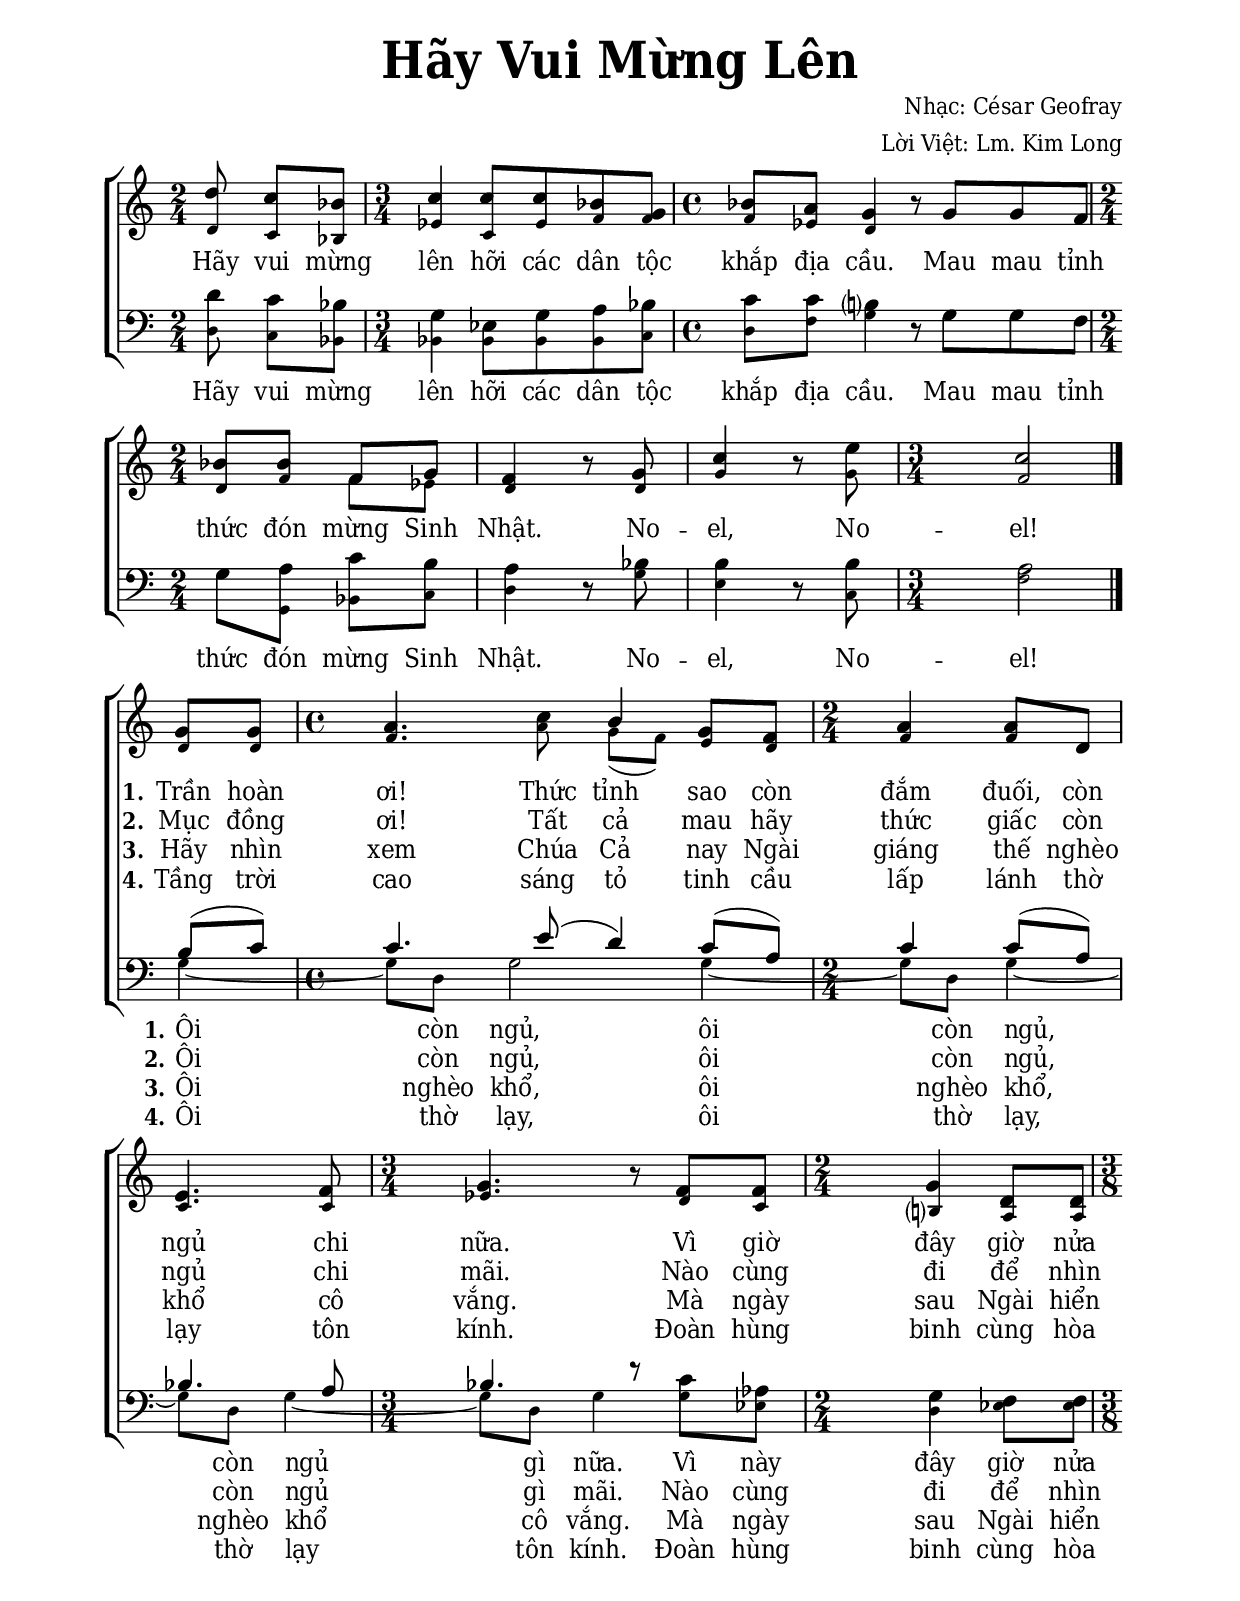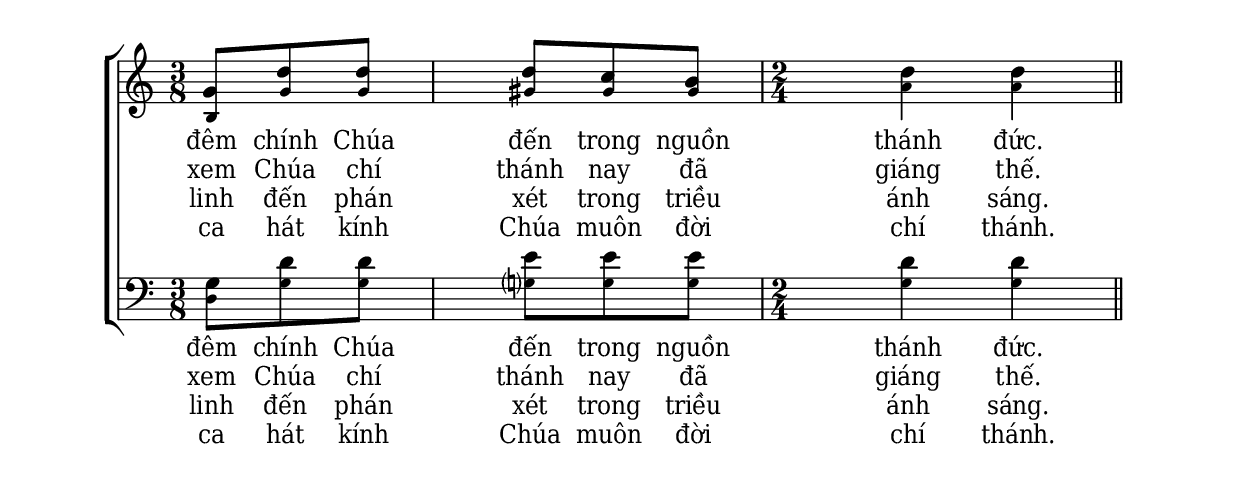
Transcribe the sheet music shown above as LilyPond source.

% Cài đặt chung
\version "2.22.1"
\include "english.ly"

\header {
  title = \markup { \fontsize #3 "Hãy Vui Mừng Lên" }
  composer = "Nhạc: César Geofray"
  arranger = "Lời Việt: Lm. Kim Long"
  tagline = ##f
}

% Nhạc
nhacPhienKhucSop = \relative c'' {
  \autoPageBreaksOff
  \partial 4. d8 c bf |
  \time 3/4
  c4 c8 c bf g |
  \time 4/4
  bf a g4 r8 g g f |
  \time 2/4
  bf bf f g |
  f4 r8 g |
  c4 r8 e |
  \time 3/4 c2 \bar "|." \break
  
  g8 g |
  \time 4/4
  a4. c8 b4 g8 f |
  \time 2/4 a4 a8 d, |
  e4. f8 |
  \time 3/4
  g4. r8 f f |
  \time 2/4 g4 d8 d |
  \pageBreak
  
  \time 3/8
  g d' d |
  d c b |
  \time 2/4
  d4 d \bar "||"
}

nhacPhienKhucAlto = \relative c' {
  d8 c bf |
  \time 3/4
  ef4 c8 ef f f |
  \time 4/4 f ef d4 r8 g g f |
  \time 2/4
  d f f [ef] |
  d4 r8 d |
  g4 r8 g |
  \time 3/4
  f2
  d8 d |
  \time 4/4
  f4. a8 g (f) e d |
  \time 2/4
  f4 f8 d |
  c4. c8 |
  \time 3/4
  ef4. r8 d c |
  \time 2/4
  b!?4 a8 a |
  \time 3/8
  b g' g |
  gs gs gs |
  \time 2/4 a4 a
}

nhacPhienKhucTenor = \relative c' {
  d8 c bf |
  \time 3/4
  g4 ef8 g a bf |
  \time 4/4
  c c b!?4 r8 g g f |
  \time 2/4
  g a c b |
  a4 r8 bf |
  b4 r8 b |
  \time 3/4
  a2
  b8 (c) |
  \time 4/4
  c4. e8 (d4) c8 (a) |
  \time 2/4
  c4 c8 (a) |
  bf4. a8 |
  \time 3/4
  bf4. r8 c af |
  \time 2/4
  g4 f8 f |
  \time 3/8
  g d' d |
  e e e |
  \time 2/4
  d4 d
}

nhacPhienKhucBas = \relative c {
  d8 c bf |
  \time 3/4
  bf4 bf8 bf bf c |
  \time 4/4
  d f g4 r8 g g f |
  \time 2/4
  g g, bf c |
  d4 r8 g |
  e4 r8 c |
  \time 3/4
  f2
  g4 ~ |
  \time 4/4
  g8 d g2 g4 ~ |
  \time 2/4
  g8 d g4 ~ |
  g8 d g4 ~ |
  \time 3/4
  g8 d g4 g8 ef |
  \time 2/4
  d4 ef8 ef |
  \time 3/8
  d g g |
  g!? g g |
  \time 2/4 g4 g
}

% Lời
loiPhienKhucSopMot = \lyricmode {
  Hãy vui mừng lên hỡi các dân tộc khắp địa cầu.
  Mau mau tỉnh thức đón mừng Sinh Nhật.
  No -- el, No -- el!
  \set stanza = "1."
  Trần hoàn ơi! Thức tỉnh sao còn đắm đuối,
  còn ngủ chi nữa.
  Vì giờ đây giờ nửa đêm chính Chúa đến trong nguồn thánh đức.
}

loiPhienKhucSopHai = \lyricmode {
  \repeat unfold 23 { _ }
  \set stanza = "2."
  Mục đồng ơi! Tất cả mau hãy thức giấc còn ngủ chi mãi.
  Nào cùng đi để nhìn xem Chúa chí thánh nay đã giáng thế.
}

loiPhienKhucSopBa = \lyricmode {
  \repeat unfold 23 { _ }
  \set stanza = "3."
  Hãy nhìn xem Chúa Cả nay Ngài giáng thế nghèo khổ cô vắng.
  Mà ngày sau Ngài hiển linh đến phán xét trong triều ánh sáng.
}

loiPhienKhucSopBon = \lyricmode {
  \repeat unfold 23 { _ }
  \set stanza = "4."
  Tầng trời cao sáng tỏ tinh cầu lấp lánh thờ lạy tôn kính.
  Đoàn hùng binh cùng hòa ca hát kính Chúa muôn đời chí thánh.
}

loiPhienKhucBasMot = \lyricmode {
  Hãy vui mừng lên hỡi các dân tộc khắp địa cầu.
  Mau mau tỉnh thức đón mừng Sinh Nhật.
  No -- el, No -- el!
  \set stanza = "1."
  Ôi còn ngủ, ôi còn ngủ, còn ngủ gì nữa.
  Vì này đây giờ nửa đêm chính Chúa đến trong nguồn thánh đức.
}

loiPhienKhucBasHai = \lyricmode {
  \repeat unfold 23 { _ }
  \set stanza = "2."
  Ôi còn ngủ, ôi còn ngủ, còn ngủ gì mãi.
  Nào cùng đi để nhìn xem Chúa chí thánh nay đã giáng thế.
}

loiPhienKhucBasBa = \lyricmode {
  \repeat unfold 23 { _ }
  \set stanza = "3."
  Ôi nghèo khổ, ôi nghèo khổ, nghèo khổ cô vắng.
  Mà ngày sau Ngài hiển linh đến phán xét trong triều ánh sáng.
}

loiPhienKhucBasBon = \lyricmode {
  \repeat unfold 23 { _ }
  \set stanza = "4."
  Ôi thờ lạy, ôi thờ lạy, thờ lạy tôn kính.
  Đoàn hùng binh cùng hòa ca hát kính Chúa muôn đời chí thánh.
}

% Dàn trang
\paper {
  #(set-paper-size "a4")
  top-margin = 15\mm
  bottom-margin = 20\mm
  left-margin = 20\mm
  right-margin = 20\mm
  indent = #0
  #(define fonts
    (make-pango-font-tree
      "Deja Vu Serif Condensed"
      "Deja Vu Serif Condensed"
      "Deja Vu Serif Condensed"
      (/ 20 20)))
  print-page-number = #f
  %page-count = #1
  %systems-per-page = 4
}

TongNhip = {
  \key c \major \time 2/4
  \set Timing.beamExceptions = #'()
  \set Timing.baseMoment = #(ly:make-moment 1/4)
}

% Đổi kích thước nốt cho bè phụ
notBePhu =
#(define-music-function (font-size music) (number? ly:music?)
   (for-some-music
     (lambda (m)
       (if (music-is-of-type? m 'rhythmic-event)
           (begin
             (set! (ly:music-property m 'tweaks)
                   (cons `(font-size . ,font-size)
                         (ly:music-property m 'tweaks)))
             #t)
           #f))
     music)
   music)

\score {
  \new ChoirStaff <<
    \new Staff \with {
        \consists "Merge_rests_engraver"
        printPartCombineTexts = ##f
      }
      <<
      \new Voice \TongNhip \partCombine 
        \nhacPhienKhucSop
        \notBePhu -2 { \nhacPhienKhucAlto }
      \new NullVoice = beSop \nhacPhienKhucSop
      \new Lyrics \lyricsto beSop \loiPhienKhucSopMot
      \new Lyrics \lyricsto beSop \loiPhienKhucSopHai
      \new Lyrics \lyricsto beSop \loiPhienKhucSopBa
      \new Lyrics \lyricsto beSop \loiPhienKhucSopBon
      >>
    \new Staff \with {
        \consists "Merge_rests_engraver"
        printPartCombineTexts = ##f
      }
      <<
        \clef "bass"
        \new Voice \TongNhip \partCombine 
        \nhacPhienKhucTenor
        \notBePhu -2 { \nhacPhienKhucBas }
      \new NullVoice = beBas \nhacPhienKhucBas
      \new Lyrics \lyricsto beBas \loiPhienKhucBasMot
      \new Lyrics \lyricsto beBas \loiPhienKhucBasHai
      \new Lyrics \lyricsto beBas \loiPhienKhucBasBa
      \new Lyrics \lyricsto beBas \loiPhienKhucBasBon
    >>
  >>
  \layout {
    \override Lyrics.LyricSpace.minimum-distance = #1.5
    \override Score.BarNumber.break-visibility = ##(#f #f #f)
    \override Score.SpacingSpanner.uniform-stretching = ##t
  }
}
